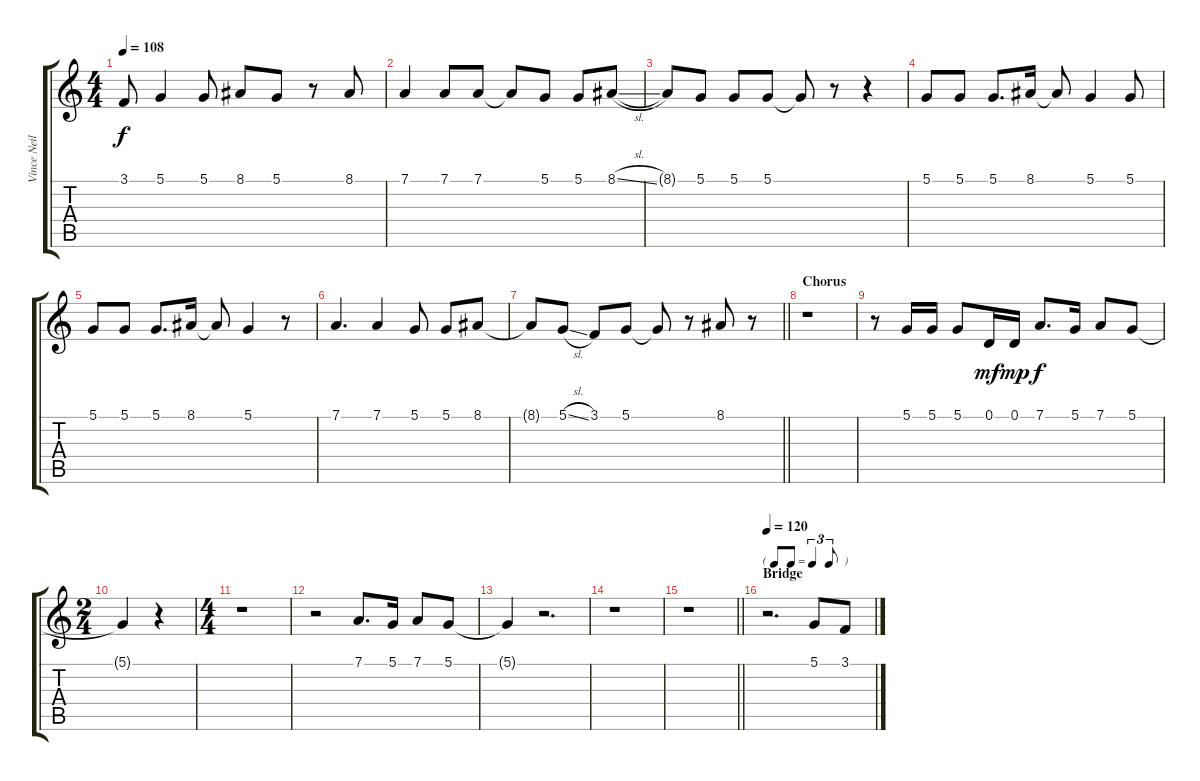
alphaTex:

\track ("Vince Neil - Lead Vocals" "Vince Neil") {instrument sopranosax}
\staff {score tabs}
\tuning (D4 A3 F3 C3 G2 D2) {hide}
\ts (4 4)
\tempo 108
\clef g2
\ks c
3.1.8{dy f} 5.1.4 5.1.8 8.1.8 5.1.8 r.8 8.1.8 |
7.1.4 7.1.8 7.1.8 7.1{t}.8 5.1.8 5.1.8 8.1{sl}.8 |
8.1{t}.8 5.1.8 5.1.8 5.1.8 5.1{t}.8 r.8 r.4 |
5.1.8 5.1.8 5.1.8{d} 8.1.16 8.1{t}.8 5.1.4 5.1.8 |
5.1.8 5.1.8 5.1.8{d} 8.1.16 8.1{t}.8 5.1.4 r.8 |
7.1.4{d} 7.1.4 5.1.8 5.1.8 8.1.8 |
\barLineRight lightlight
8.1{t}.8 5.1{sl}.8 3.1.8 5.1.8 5.1{t}.8 r.8 8.1.8 r.8 |
\section ("" "Chorus")
r.1 |
r.8 5.1.16 5.1.16 5.1.8 0.1.16{dy mf} 0.1.16{dy mp} 7.1.8{d dy f} 5.1.16 7.1.8 5.1.8 |
\ts (2 4)
5.1{t}.4 r.4 |
\ts (4 4)
r.1 |
r.2 7.1.8{d} 5.1.16 7.1.8 5.1.8 |
5.1{t}.4 r.2{d} |
r.1 |
\barLineRight lightlight
r.1 |
\tf triplet8th
\section ("" "Bridge")
\tempo 120
r.2{d} 5.1.8 3.1.8
